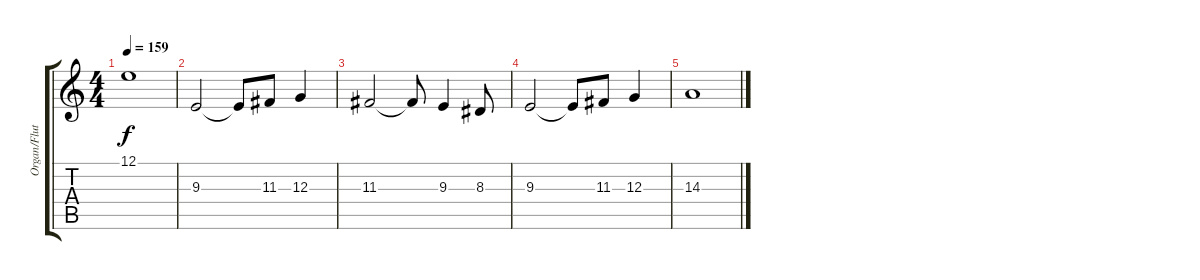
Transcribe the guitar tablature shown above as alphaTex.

\track ("Organ/Flute" "Organ/Flut") {instrument churchorgan}
\staff {score tabs}
\tuning (E4 B3 G3 D3 A2 E2) {hide}
\ts (4 4)
\tempo 159
\clef g2
\ks c
12.1.1{dy f} |
9.3.2{instrument churchorgan} 9.3{t}.8 11.3.8 12.3.4 |
11.3.2 11.3{t}.8 9.3.4 8.3.8 |
9.3.2 9.3{t}.8 11.3.8 12.3.4 |
14.3.1
